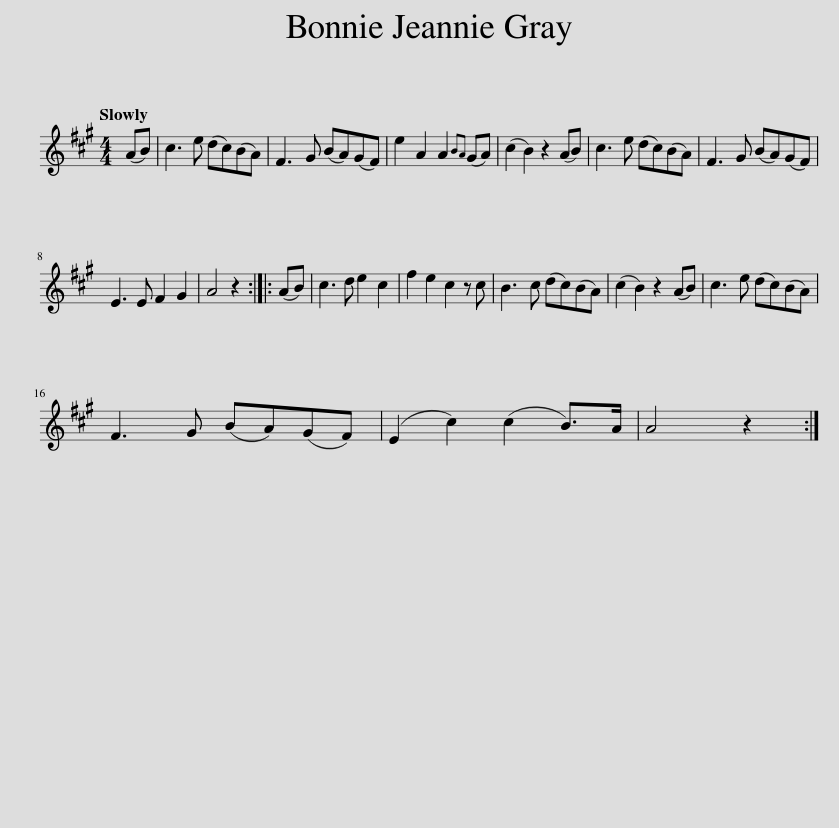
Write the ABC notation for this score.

X:1
L:1/8
Q:1/4=120
M:4/4
I:linebreak $
K:A
V:1 treble
V:1
 (AB) | c3 e (dc)(BA) | F3 G (BA)(GF) | e2 A2 A2{BA} (GA) | (c2 B2) z2 (AB) | %5
 c3 e (dc)(BA) | F3 G (BA)(GF) |$ E3 E F2 G2 | A4 z2 :: (AB) | %10
 c3 d e2 c2 | f2 e2 c2 z c | B3 c (dc)(BA) | (c2 B2) z2 (AB) | c3 e (dc)(BA) |$ %15
 F3 G (BA)(GF) | (E2 c2) (c2 B>)A | A4 z2 :| %18
